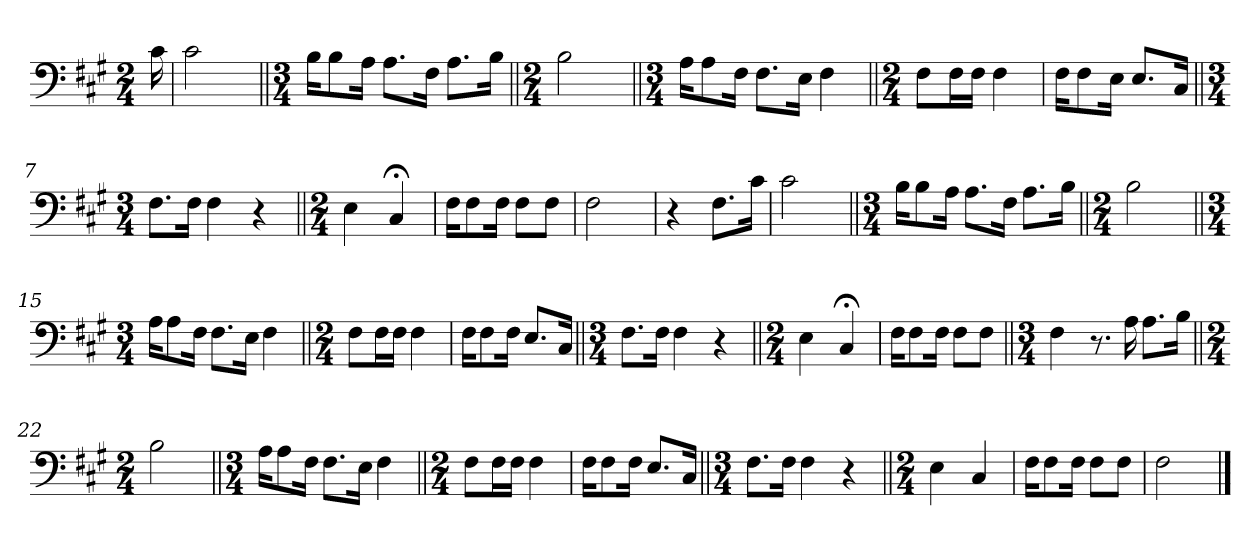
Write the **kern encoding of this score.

**kern
*part1
*staff1
*clefF4
*k[f#c#g#]
*M2/4
=
16c#\
=1
2c#\
=2||
*M3/4
16B\KL
8B\
16A\Jk
8.A\L
16F#\Jk
8.A\L
16B\Jk
=3||
*M2/4
2B\
=4||
*M3/4
16A\KL
8A\
16F#\Jk
8.F#\L
16E\Jk
4F#\
=5||
*M2/4
8F#\L
16F#\L
16F#\JJ
4F#\
=6
16F#\KL
8F#\
16E\Jk
8.E/L
16C#/Jk
=7||
*M3/4
8.F#\L
16F#\Jk
4F#\
4r
=8||
*M2/4
4E\
4C#;</
=9
16F#\KL
8F#\
16F#\Jk
8F#\L
8F#\J
=10
2F#\
=11
4r
8.F#\L
16c#\Jk
=12
2c#\
=13||
*M3/4
16B\KL
8B\
16A\Jk
8.A\L
16F#\Jk
8.A\L
16B\Jk
=14||
*M2/4
2B\
=15||
*M3/4
16A\KL
8A\
16F#\Jk
8.F#\L
16E\Jk
4F#\
=16||
*M2/4
8F#\L
16F#\L
16F#\JJ
4F#\
=17
16F#\KL
8F#\
16F#\Jk
8.E/L
16C#/Jk
=18||
*M3/4
8.F#\L
16F#\Jk
4F#\
4r
=19||
*M2/4
4E\
4C#;</
=20
16F#\KL
8F#\
16F#\Jk
8F#\L
8F#\J
=21||
*M3/4
4F#\
8.r
16A\
8.A\L
16B\Jk
=22||
*M2/4
2B\
=23||
*M3/4
16A\KL
8A\
16F#\Jk
8.F#\L
16E\Jk
4F#\
=24||
*M2/4
8F#\L
16F#\L
16F#\JJ
4F#\
=25
16F#\KL
8F#\
16F#\Jk
8.E/L
16C#/Jk
=26||
*M3/4
8.F#\L
16F#\Jk
4F#\
4r
=27||
*M2/4
4E\
4C#/
=28
16F#\KL
8F#\
16F#\Jk
8F#\L
8F#\J
=29
2F#\
==
*-
